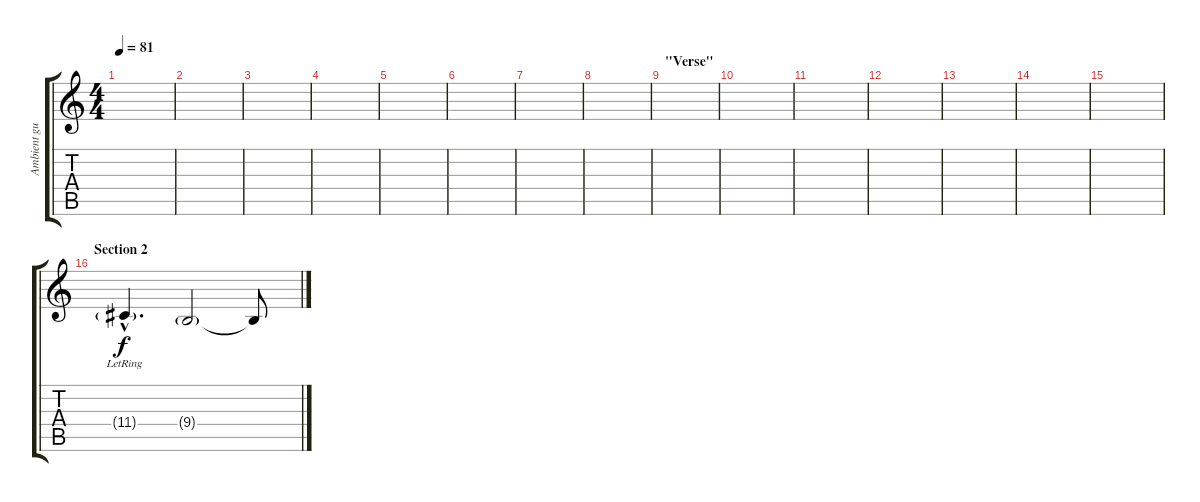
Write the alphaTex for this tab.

\track ("Ambient guitar 2" "Ambient gu") {instrument pad5bowed}
\staff {score tabs}
\tuning (E4 B3 G3 D3 A2 D2) {hide}
\ts (4 4)
\tempo 81
\clef g2
\ks c
|
|
|
|
|
|
|
|
\section ("" "\"Verse\"")
|
|
|
|
|
|
|
\section ("" "Section 2")
11.4{g hac lr}.4{d} 9.4{g}.2 9.4{t}.8{dy f}
